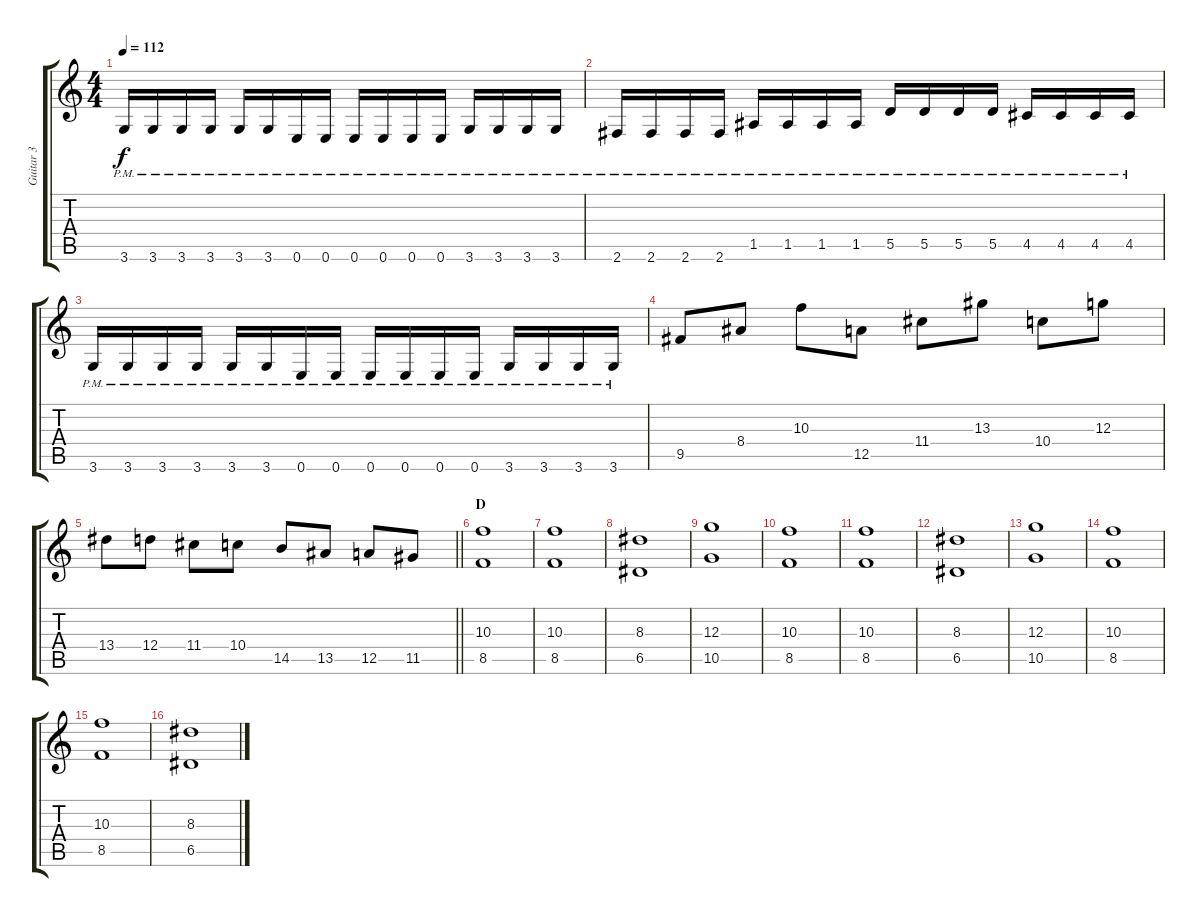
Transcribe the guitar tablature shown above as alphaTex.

\track ("Guitar 3" "Guitar 3") {instrument overdrivenguitar}
\staff {score tabs}
\tuning (E4 B3 G3 D3 A2 E2) {hide}
\ts (4 4)
\tempo 112
\clef g2
\ks c
3.6{pm}.16{dy f} 3.6{pm}.16 3.6{pm}.16 3.6{pm}.16 3.6{pm}.16 3.6{pm}.16 0.6{pm}.16 0.6{pm}.16 0.6{pm}.16 0.6{pm}.16 0.6{pm}.16 0.6{pm}.16 3.6{pm}.16 3.6{pm}.16 3.6{pm}.16 3.6{pm}.16 |
2.6{pm}.16 2.6{pm}.16 2.6{pm}.16 2.6{pm}.16 1.5{pm}.16 1.5{pm}.16 1.5{pm}.16 1.5{pm}.16 5.5{pm}.16 5.5{pm}.16 5.5{pm}.16 5.5{pm}.16 4.5{pm}.16 4.5{pm}.16 4.5{pm}.16 4.5{pm}.16 |
3.6{pm}.16 3.6{pm}.16 3.6{pm}.16 3.6{pm}.16 3.6{pm}.16 3.6{pm}.16 0.6{pm}.16 0.6{pm}.16 0.6{pm}.16 0.6{pm}.16 0.6{pm}.16 0.6{pm}.16 3.6{pm}.16 3.6{pm}.16 3.6{pm}.16 3.6{pm}.16 |
9.5.8 8.4.8 10.3.8 12.5.8 11.4.8 13.3.8 10.4.8 12.3.8 |
\barLineRight lightlight
13.4.8 12.4.8 11.4.8 10.4.8 14.5.8 13.5.8 12.5.8 11.5.8 |
\section ("" "D")
(10.3 8.5).1 |
(10.3 8.5).1 |
(8.3 6.5).1 |
(12.3 10.5).1 |
(10.3 8.5).1 |
(10.3 8.5).1 |
(8.3 6.5).1 |
(12.3 10.5).1 |
(10.3 8.5).1 |
(10.3 8.5).1 |
(8.3 6.5).1
